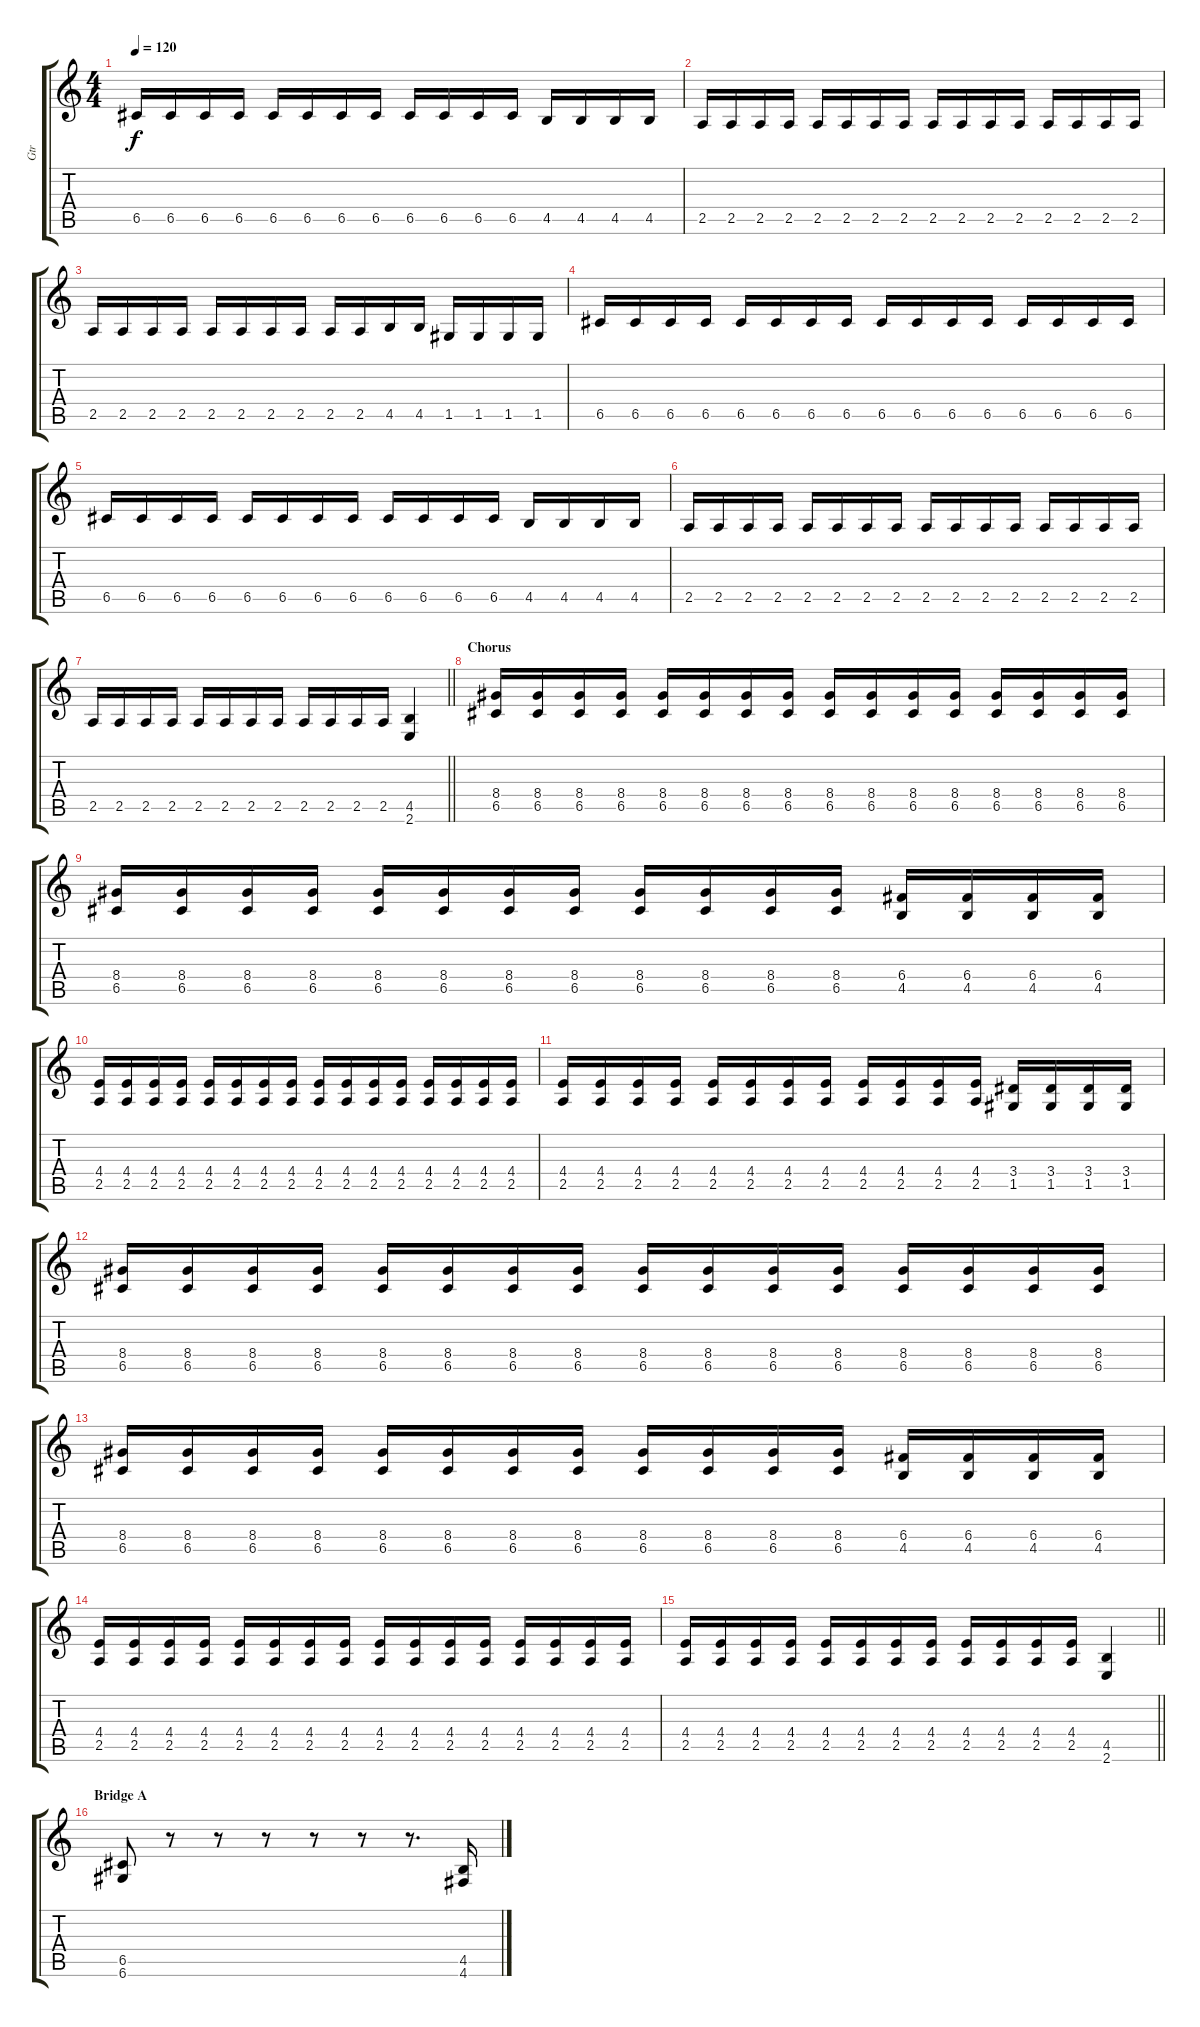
\track ("Gtr" "Gtr") {instrument overdrivenguitar}
\staff {score tabs}
\tuning (D4 A3 F3 C3 G2 D2) {hide}
\ts (4 4)
\tempo 120
\clef g2
\ks c
6.5.16{dy f} 6.5.16 6.5.16 6.5.16 6.5.16 6.5.16 6.5.16 6.5.16 6.5.16 6.5.16 6.5.16 6.5.16 4.5.16 4.5.16 4.5.16 4.5.16 |
2.5.16 2.5.16 2.5.16 2.5.16 2.5.16 2.5.16 2.5.16 2.5.16 2.5.16 2.5.16 2.5.16 2.5.16 2.5.16 2.5.16 2.5.16 2.5.16 |
2.5.16 2.5.16 2.5.16 2.5.16 2.5.16 2.5.16 2.5.16 2.5.16 2.5.16 2.5.16 4.5.16 4.5.16 1.5.16 1.5.16 1.5.16 1.5.16 |
6.5.16 6.5.16 6.5.16 6.5.16 6.5.16 6.5.16 6.5.16 6.5.16 6.5.16 6.5.16 6.5.16 6.5.16 6.5.16 6.5.16 6.5.16 6.5.16 |
6.5.16 6.5.16 6.5.16 6.5.16 6.5.16 6.5.16 6.5.16 6.5.16 6.5.16 6.5.16 6.5.16 6.5.16 4.5.16 4.5.16 4.5.16 4.5.16 |
2.5.16 2.5.16 2.5.16 2.5.16 2.5.16 2.5.16 2.5.16 2.5.16 2.5.16 2.5.16 2.5.16 2.5.16 2.5.16 2.5.16 2.5.16 2.5.16 |
\barLineRight lightlight
2.5.16 2.5.16 2.5.16 2.5.16 2.5.16 2.5.16 2.5.16 2.5.16 2.5.16 2.5.16 2.5.16 2.5.16 (4.5 2.6).4 |
\section ("" "Chorus")
(8.4 6.5).16 (8.4 6.5).16 (8.4 6.5).16 (8.4 6.5).16 (8.4 6.5).16 (8.4 6.5).16 (8.4 6.5).16 (8.4 6.5).16 (8.4 6.5).16 (8.4 6.5).16 (8.4 6.5).16 (8.4 6.5).16 (8.4 6.5).16 (8.4 6.5).16 (8.4 6.5).16 (8.4 6.5).16 |
(8.4 6.5).16 (8.4 6.5).16 (8.4 6.5).16 (8.4 6.5).16 (8.4 6.5).16 (8.4 6.5).16 (8.4 6.5).16 (8.4 6.5).16 (8.4 6.5).16 (8.4 6.5).16 (8.4 6.5).16 (8.4 6.5).16 (6.4 4.5).16 (6.4 4.5).16 (6.4 4.5).16 (6.4 4.5).16 |
(4.4 2.5).16 (4.4 2.5).16 (4.4 2.5).16 (4.4 2.5).16 (4.4 2.5).16 (4.4 2.5).16 (4.4 2.5).16 (4.4 2.5).16 (4.4 2.5).16 (4.4 2.5).16 (4.4 2.5).16 (4.4 2.5).16 (4.4 2.5).16 (4.4 2.5).16 (4.4 2.5).16 (4.4 2.5).16 |
(4.4 2.5).16 (4.4 2.5).16 (4.4 2.5).16 (4.4 2.5).16 (4.4 2.5).16 (4.4 2.5).16 (4.4 2.5).16 (4.4 2.5).16 (4.4 2.5).16 (4.4 2.5).16 (4.4 2.5).16 (4.4 2.5).16 (3.4 1.5).16 (3.4 1.5).16 (3.4 1.5).16 (3.4 1.5).16 |
(8.4 6.5).16 (8.4 6.5).16 (8.4 6.5).16 (8.4 6.5).16 (8.4 6.5).16 (8.4 6.5).16 (8.4 6.5).16 (8.4 6.5).16 (8.4 6.5).16 (8.4 6.5).16 (8.4 6.5).16 (8.4 6.5).16 (8.4 6.5).16 (8.4 6.5).16 (8.4 6.5).16 (8.4 6.5).16 |
(8.4 6.5).16 (8.4 6.5).16 (8.4 6.5).16 (8.4 6.5).16 (8.4 6.5).16 (8.4 6.5).16 (8.4 6.5).16 (8.4 6.5).16 (8.4 6.5).16 (8.4 6.5).16 (8.4 6.5).16 (8.4 6.5).16 (6.4 4.5).16 (6.4 4.5).16 (6.4 4.5).16 (6.4 4.5).16 |
(4.4 2.5).16 (4.4 2.5).16 (4.4 2.5).16 (4.4 2.5).16 (4.4 2.5).16 (4.4 2.5).16 (4.4 2.5).16 (4.4 2.5).16 (4.4 2.5).16 (4.4 2.5).16 (4.4 2.5).16 (4.4 2.5).16 (4.4 2.5).16 (4.4 2.5).16 (4.4 2.5).16 (4.4 2.5).16 |
\barLineRight lightlight
(4.4 2.5).16 (4.4 2.5).16 (4.4 2.5).16 (4.4 2.5).16 (4.4 2.5).16 (4.4 2.5).16 (4.4 2.5).16 (4.4 2.5).16 (4.4 2.5).16 (4.4 2.5).16 (4.4 2.5).16 (4.4 2.5).16 (4.5 2.6).4 |
\section ("" "Bridge A")
(6.5 6.6).8 r.8 r.8 r.8 r.8 r.8 r.8{d} (4.5 4.6).16
